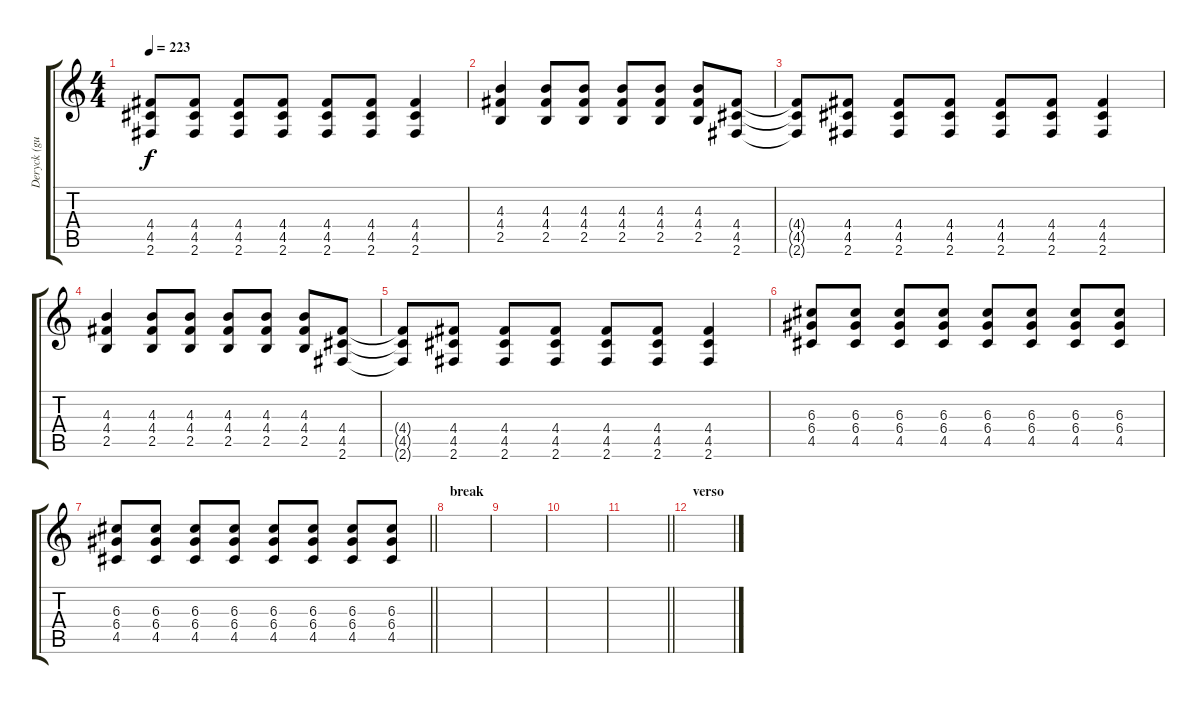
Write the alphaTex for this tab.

\track ("Deryck (guitar 1)" "Deryck (gu") {instrument distortionguitar}
\staff {score tabs}
\tuning (E4 B3 G3 D3 A2 E2) {hide}
\ts (4 4)
\tempo 223
\clef g2
\ks c
(4.4{t} 4.5{t} 2.6{t}).8{dy f} (4.4 4.5 2.6).8 (4.4 4.5 2.6).8 (4.4 4.5 2.6).8 (4.4 4.5 2.6).8 (4.4 4.5 2.6).8 (4.4 4.5 2.6).4 |
(4.3 4.4 2.5).4 (4.3 4.4 2.5).8 (4.3 4.4 2.5).8 (4.3 4.4 2.5).8 (4.3 4.4 2.5).8 (4.3 4.4 2.5).8 (4.4 4.5 2.6).8 |
(4.4{t} 4.5{t} 2.6{t}).8 (4.4 4.5 2.6).8 (4.4 4.5 2.6).8 (4.4 4.5 2.6).8 (4.4 4.5 2.6).8 (4.4 4.5 2.6).8 (4.4 4.5 2.6).4 |
(4.3 4.4 2.5).4 (4.3 4.4 2.5).8 (4.3 4.4 2.5).8 (4.3 4.4 2.5).8 (4.3 4.4 2.5).8 (4.3 4.4 2.5).8 (4.4 4.5 2.6).8 |
(4.4{t} 4.5{t} 2.6{t}).8 (4.4 4.5 2.6).8 (4.4 4.5 2.6).8 (4.4 4.5 2.6).8 (4.4 4.5 2.6).8 (4.4 4.5 2.6).8 (4.4 4.5 2.6).4 |
(6.3 6.4 4.5).8 (6.3 6.4 4.5).8 (6.3 6.4 4.5).8 (6.3 6.4 4.5).8 (6.3 6.4 4.5).8 (6.3 6.4 4.5).8 (6.3 6.4 4.5).8 (6.3 6.4 4.5).8 |
\barLineRight lightlight
(6.3 6.4 4.5).8 (6.3 6.4 4.5).8 (6.3 6.4 4.5).8 (6.3 6.4 4.5).8 (6.3 6.4 4.5).8 (6.3 6.4 4.5).8 (6.3 6.4 4.5).8 (6.3 6.4 4.5).8 |
\section ("" "break")
|
|
|
\barLineRight lightlight
|
\section ("" "verso")
